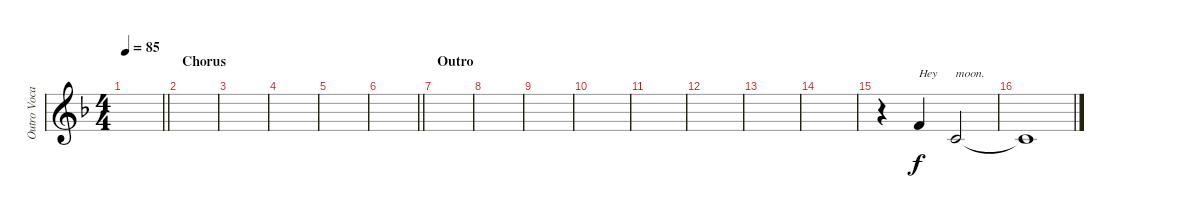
\track ("Outro Vocals 1" "Outro Voca") {instrument flute}
\staff {score}
\tuning (E4 B3 G3 D3 A2 E2) {hide}
\ts (4 4)
\tempo 85
\clef g2
\barLineRight lightlight
\ks f
|
\section ("" "Chorus")
|
|
|
|
\barLineRight lightlight
|
\section ("" "Outro")
|
|
|
|
|
|
|
|
r.4 1.1.4{txt "Hey"} 1.2.2{txt "moon."} |
1.2{t}.1
